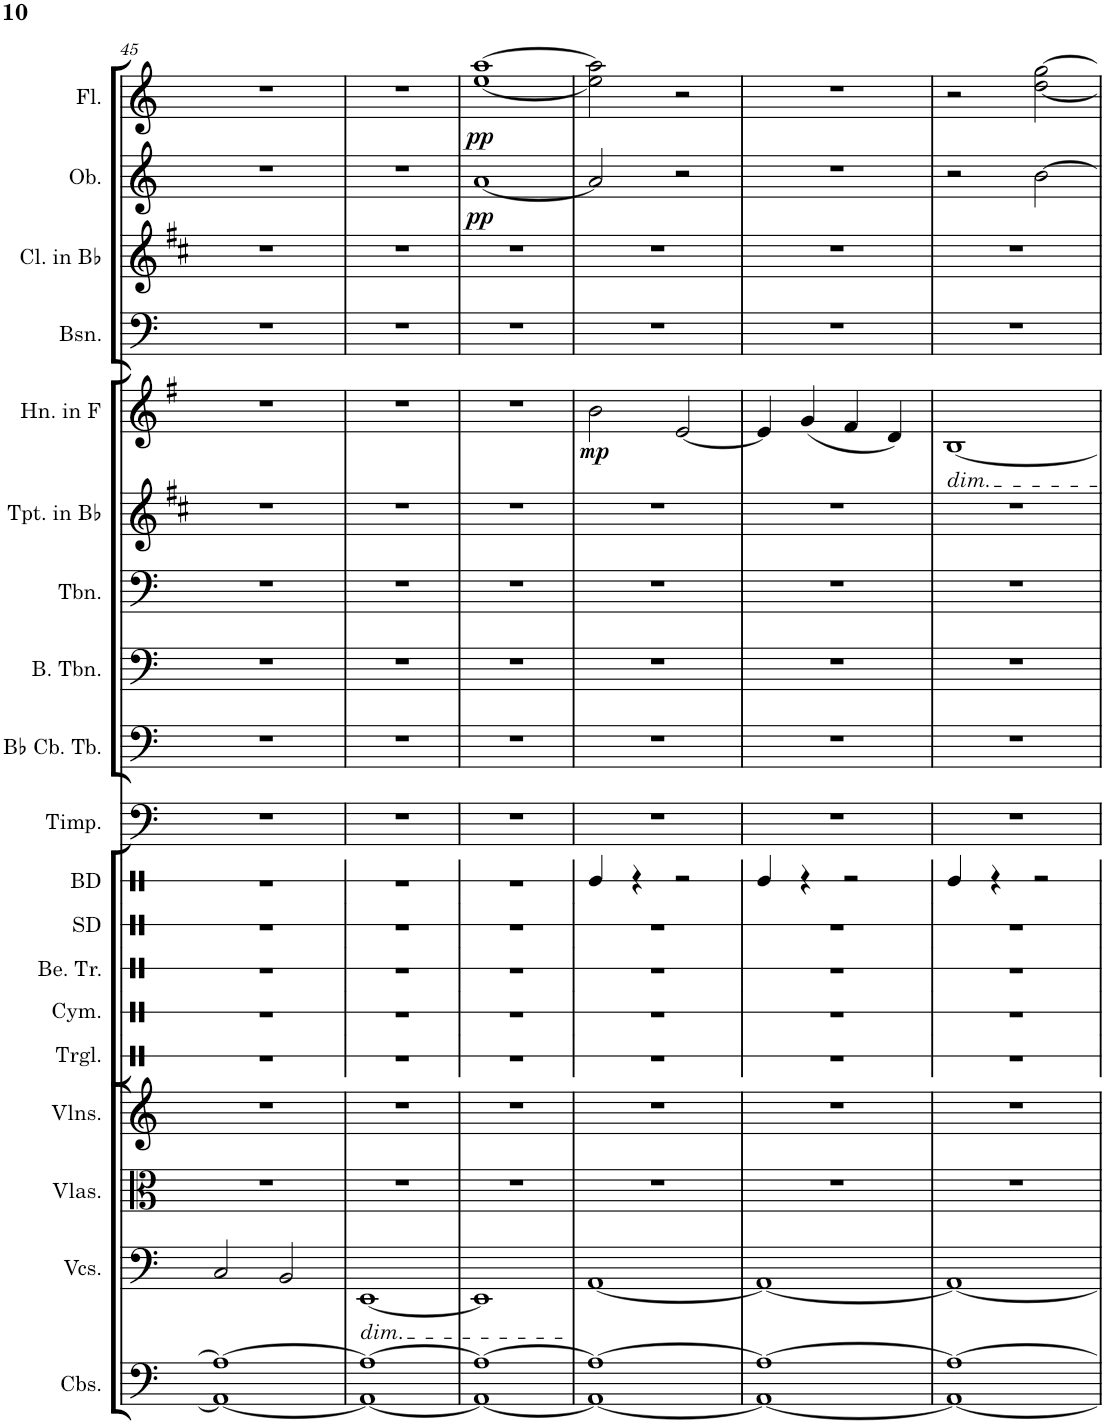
**kern	**kern	**kern	**kern	**kern	**kern	**kern	**kern	**kern	**kern	**kern	**dynam	**kern	**kern	**kern	**dynam	**kern	**dynam
*part15	*part14	*part13	*part12	*part11	*part10	*part9	*part8	*part7	*part6	*part5	*part5	*part4	*part3	*part2	*part2	*part1	*part1
*staff15	*staff14	*staff13	*staff12	*staff11	*staff10	*staff9	*staff8	*staff7	*staff6	*staff5	*staff5	*staff4	*staff3	*staff2	*staff2	*staff1	*staff1
*I"Contrabasses	*I"Violoncellos	*I"Violas	*I"Violins	*I"Bass Drum	*I"Timpani	*I"Bb Contrabass Tuba	*I"Bass Trombone	*I"Trombone	*I"Trumpet in Bb	*I"Horn in F	*	*I"Bassoon	*I"Clarinet in Bb	*I"Oboe	*	*I"Flute	*
*I'Cbs.	*I'Vcs.	*I'Vlas.	*I'Vlns.	*I'BD	*I'Timp.	*I'Bb Cb. Tb.	*I'B. Tbn.	*I'Tbn.	*I'Tpt. in Bb	*I'Hn. in F	*	*I'Bsn.	*I'Cl. in Bb	*I'Ob.	*	*I'Fl.	*
!!LO:PB:g=z
*clefF4	*clefF4	*clefC3	*clefG2	*clefX	*clefF4	*clefF4	*clefF4	*clefF4	*clefG2	*clefG2	*	*clefF4	*clefG2	*clefG2	*	*clefG2	*
*Trd7c12	*	*	*	*	*	*	*	*	*Trd1c2	*Trd4c7	*	*	*Trd1c2	*	*	*	*
*k[]	*k[]	*k[]	*k[]	*k[]	*k[]	*k[]	*k[]	*k[]	*k[f#c#]	*k[f#]	*	*k[]	*k[f#c#]	*k[]	*	*k[]	*
*M4/4	*M4/4	*M4/4	*M4/4	*M4/4	*M4/4	*M4/4	*M4/4	*M4/4	*M4/4	*M4/4	*	*M4/4	*M4/4	*M4/4	*	*M4/4	*
=45	=45	=45	=45	=45	=45	=45	=45	=45	=45	=45	=45	=45	=45	=45	=45	=45	=45
1AA_ 1A_	2C/	1r	1r	1r	1r	1r	1r	1r	1r	1r	.	1r	1r	1r	.	1r	.
.	2BB/	.	.	.	.	.	.	.	.	.	.	.	.	.	.	.	.
=46	=46	=46	=46	=46	=46	=46	=46	=46	=46	=46	=46	=46	=46	=46	=46	=46	=46
!	!LO:TX:b:i:t=dim.	!	!	!	!	!	!	!	!	!	!	!	!	!	!	!	!
1AA_ 1A_	[1EE	1r	1r	1r	1r	1r	1r	1r	1r	1r	.	1r	1r	1r	.	1r	.
=47	=47	=47	=47	=47	=47	=47	=47	=47	=47	=47	=47	=47	=47	=47	=47	=47	=47
!	!	!	!	!	!	!	!	!	!	!	!	!	!	!	!LO:DY:b	!	!LO:DY:b
1AA_ 1A_	1EE]	1r	1r	1r	1r	1r	1r	1r	1r	1r	.	1r	1r	[1a	pp	[1ee [1aa	pp
=48	=48	=48	=48	=48	=48	=48	=48	=48	=48	=48	=48	=48	=48	=48	=48	=48	=48
!	!	!	!	!	!	!	!	!	!	!	!LO:DY:b	!	!	!	!	!	!
1AA_ 1A_	[1AA	1r	1r	4Re/	1r	1r	1r	1r	1r	2b\	mp	1r	1r	2a/]	.	2ee\] 2aa\]	.
.	.	.	.	4r	.	.	.	.	.	.	.	.	.	.	.	.	.
.	.	.	.	2r	.	.	.	.	.	[2e/	.	.	.	2r	.	2r	.
=49	=49	=49	=49	=49	=49	=49	=49	=49	=49	=49	=49	=49	=49	=49	=49	=49	=49
1AA_ 1A_	1AA_	1r	1r	4Re/	1r	1r	1r	1r	1r	4e/]	.	1r	1r	1r	.	1r	.
.	.	.	.	4r	.	.	.	.	.	(4g/	.	.	.	.	.	.	.
.	.	.	.	2r	.	.	.	.	.	4f#/	.	.	.	.	.	.	.
.	.	.	.	.	.	.	.	.	.	4d/)	.	.	.	.	.	.	.
=50	=50	=50	=50	=50	=50	=50	=50	=50	=50	=50	=50	=50	=50	=50	=50	=50	=50
!	!	!	!	!	!	!	!	!	!	!LO:TX:b:i:t=dim.	!	!	!	!	!	!	!
1AA_ 1A_	1AA_	1r	1r	4Re/	1r	1r	1r	1r	1r	[1B	.	1r	1r	2r	.	2r	.
.	.	.	.	4r	.	.	.	.	.	.	.	.	.	.	.	.	.
.	.	.	.	2r	.	.	.	.	.	.	.	.	.	[2b\	.	[2dd\ [2gg\	.
=	=	=	=	=	=	=	=	=	=	=	=	=	=	=	=	=	=
*-	*-	*-	*-	*-	*-	*-	*-	*-	*-	*-	*-	*-	*-	*-	*-	*-	*-
